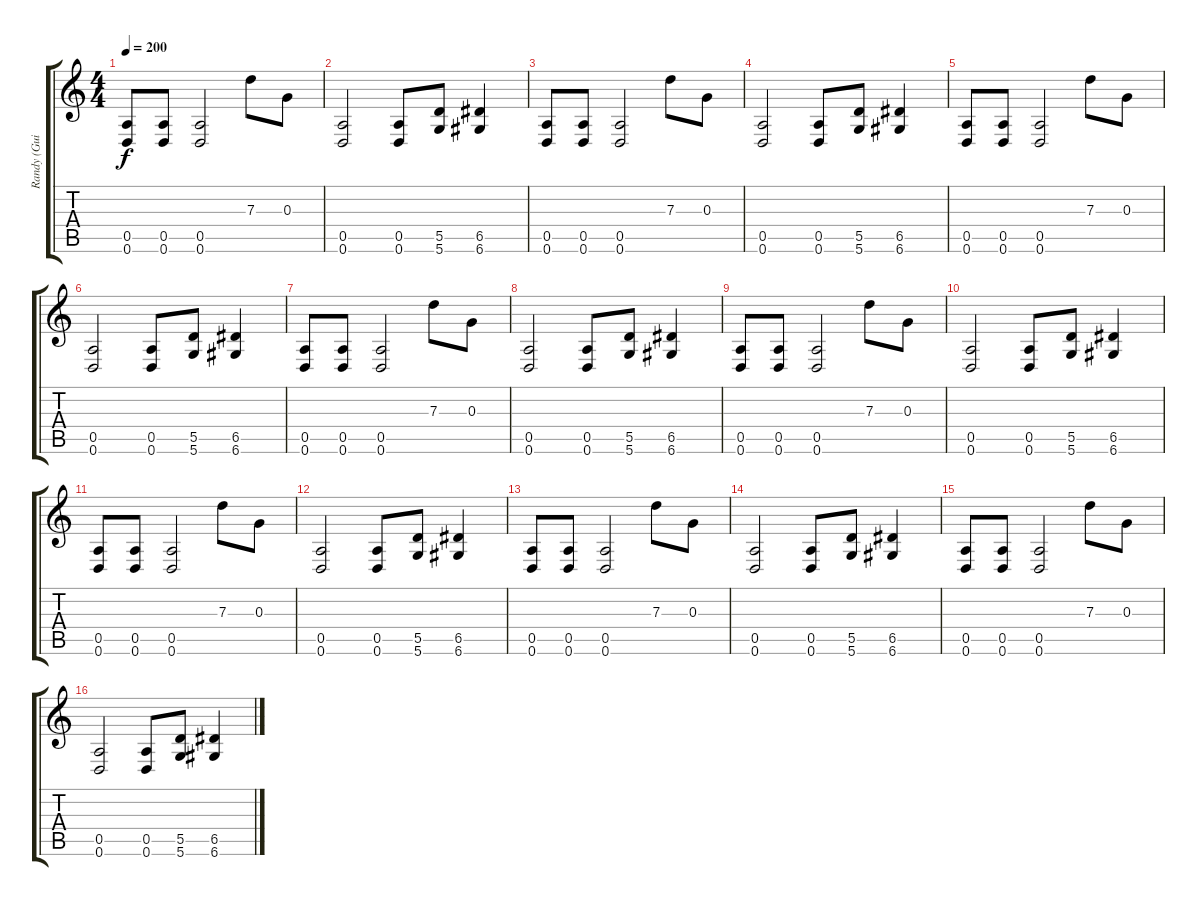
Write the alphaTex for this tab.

\track ("Randy (Guitar + Lyrics)" "Randy (Gui") {instrument distortionguitar}
\staff {score tabs}
\tuning (E4 B3 G3 D3 A2 D2) {hide}
\ts (4 4)
\tempo 200
\clef g2
\ks c
(0.5 0.6).8{dy f} (0.5 0.6).8 (0.5 0.6).2 7.3.8 0.3.8 |
(0.5 0.6).2 (0.5 0.6).8 (5.5 5.6).8 (6.5 6.6).4 |
(0.5 0.6).8 (0.5 0.6).8 (0.5 0.6).2 7.3.8 0.3.8 |
(0.5 0.6).2 (0.5 0.6).8 (5.5 5.6).8 (6.5 6.6).4 |
(0.5 0.6).8 (0.5 0.6).8 (0.5 0.6).2 7.3.8 0.3.8 |
(0.5 0.6).2 (0.5 0.6).8 (5.5 5.6).8 (6.5 6.6).4 |
(0.5 0.6).8 (0.5 0.6).8 (0.5 0.6).2 7.3.8 0.3.8 |
(0.5 0.6).2 (0.5 0.6).8 (5.5 5.6).8 (6.5 6.6).4 |
(0.5 0.6).8 (0.5 0.6).8 (0.5 0.6).2 7.3.8 0.3.8 |
(0.5 0.6).2 (0.5 0.6).8 (5.5 5.6).8 (6.5 6.6).4 |
(0.5 0.6).8 (0.5 0.6).8 (0.5 0.6).2 7.3.8 0.3.8 |
(0.5 0.6).2 (0.5 0.6).8 (5.5 5.6).8 (6.5 6.6).4 |
(0.5 0.6).8 (0.5 0.6).8 (0.5 0.6).2 7.3.8 0.3.8 |
(0.5 0.6).2 (0.5 0.6).8 (5.5 5.6).8 (6.5 6.6).4 |
(0.5 0.6).8 (0.5 0.6).8 (0.5 0.6).2 7.3.8 0.3.8 |
(0.5 0.6).2 (0.5 0.6).8 (5.5 5.6).8 (6.5 6.6).4
